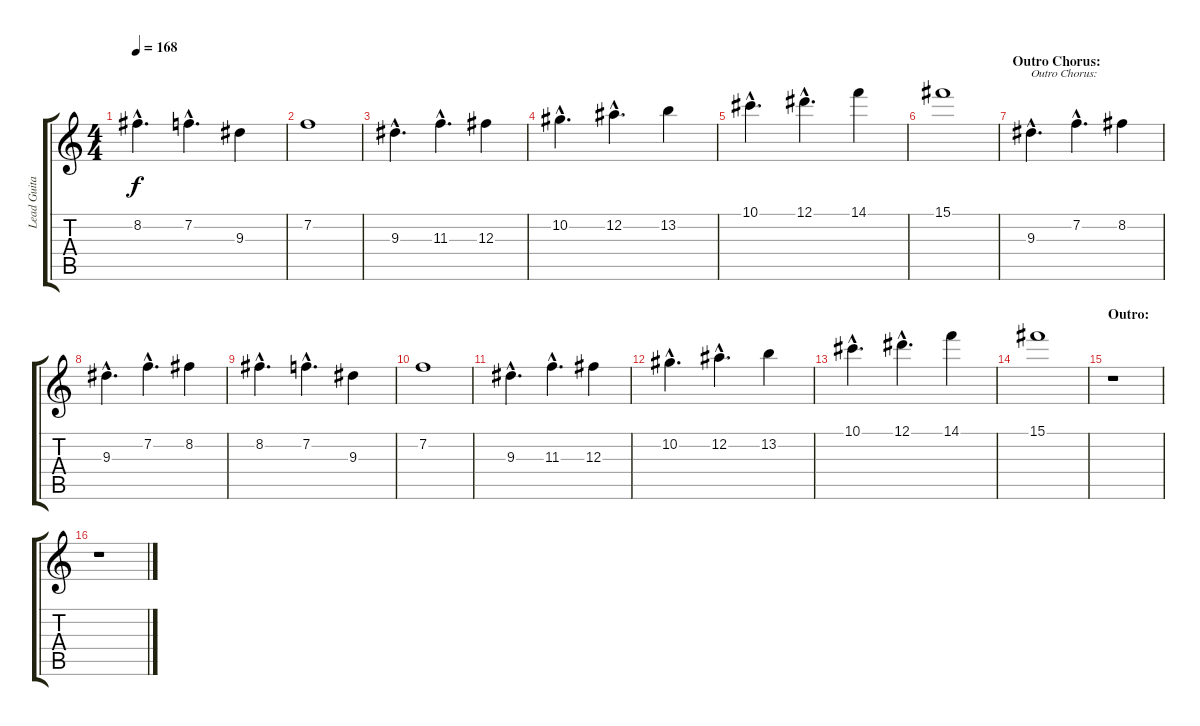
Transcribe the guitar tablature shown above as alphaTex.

\track ("Lead Guitar 1" "Lead Guita") {instrument distortionguitar}
\staff {score tabs}
\tuning (Eb4 Bb3 Gb3 Db3 Ab2 Eb2) {hide}
\ts (4 4)
\tempo 168
\clef g2
\ks c
8.2{hac}.4{d dy f} 7.2{hac}.4{d} 9.3.4 |
7.2.1 |
9.3{hac}.4{d} 11.3{hac}.4{d} 12.3.4 |
10.2{hac}.4{d} 12.2{hac}.4{d} 13.2.4 |
10.1{hac}.4{d} 12.1{hac}.4{d} 14.1.4 |
15.1.1 |
\section ("" "Outro Chorus:")
9.3{hac}.4{d txt "Outro Chorus:"} 7.2{hac}.4{d} 8.2.4 |
9.3{hac}.4{d} 7.2{hac}.4{d} 8.2.4 |
8.2{hac}.4{d} 7.2{hac}.4{d} 9.3.4 |
7.2.1 |
9.3{hac}.4{d} 11.3{hac}.4{d} 12.3.4 |
10.2{hac}.4{d} 12.2{hac}.4{d} 13.2.4 |
10.1{hac}.4{d} 12.1{hac}.4{d} 14.1.4 |
15.1.1 |
\section ("" "Outro:")
r.1 |
r.1
